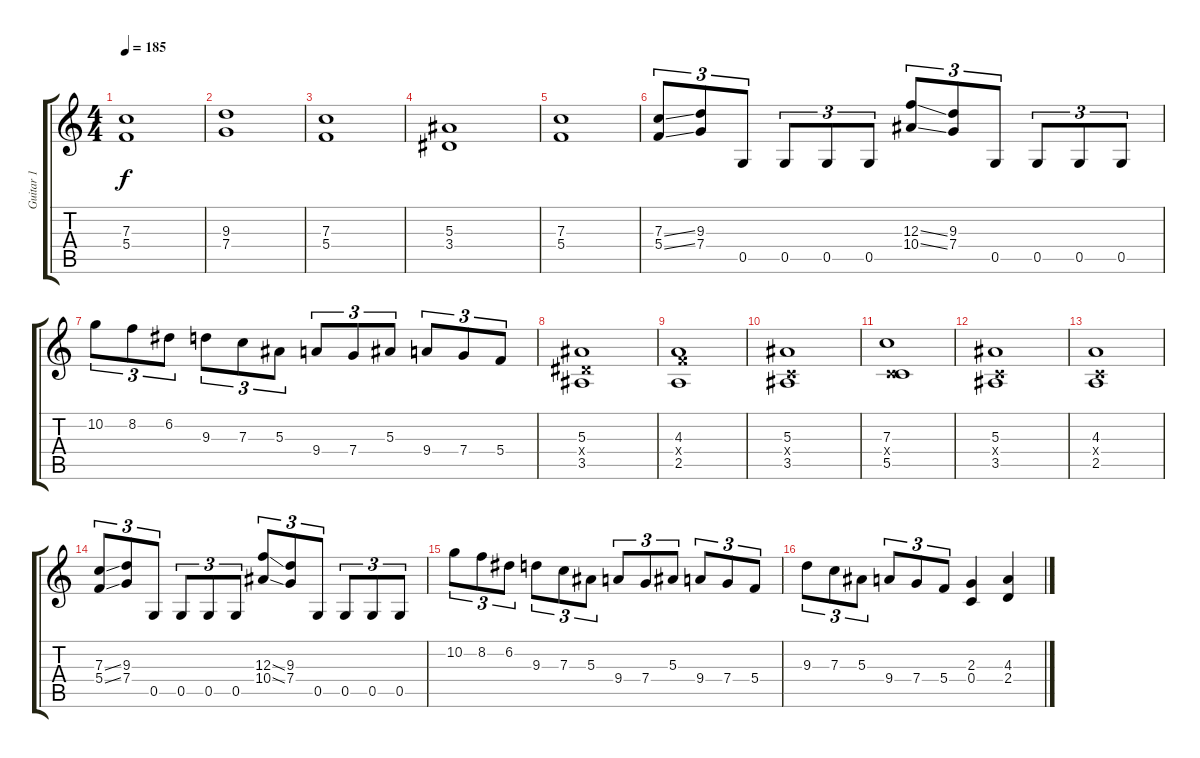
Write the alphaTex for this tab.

\track ("Guitar 1" "Guitar 1") {instrument acousticguitarnylon}
\staff {score tabs}
\tuning (D4 A3 F3 C3 G2 D2) {hide}
\ts (4 4)
\tempo 185
\clef g2
\ks c
(7.3 5.4).1{dy f} |
(9.3 7.4).1 |
(7.3 5.4).1 |
(5.3 3.4).1 |
(7.3 5.4).1 |
(7.3{ss} 5.4{ss}).8{tu (3 2)} (9.3 7.4).8{tu (3 2)} 0.5.8{tu (3 2)} 0.5.8{tu (3 2)} 0.5.8{tu (3 2)} 0.5.8{tu (3 2)} (12.3{ss} 10.4{ss}).8{tu (3 2)} (9.3 7.4).8{tu (3 2)} 0.5.8{tu (3 2)} 0.5.8{tu (3 2)} 0.5.8{tu (3 2)} 0.5.8{tu (3 2)} |
10.2.8{tu (3 2)} 8.2.8{tu (3 2)} 6.2.8{tu (3 2)} 9.3.8{tu (3 2)} 7.3.8{tu (3 2)} 5.3.8{tu (3 2)} 9.4.8{tu (3 2)} 7.4.8{tu (3 2)} 5.3.8{tu (3 2)} 9.4.8{tu (3 2)} 7.4.8{tu (3 2)} 5.4.8{tu (3 2)} |
(5.3 3.4{x} 3.5).1 |
(4.3 5.4{x} 2.5).1 |
(5.3 0.4{x} 3.5).1 |
(7.3 0.4{x} 5.5).1 |
(5.3 0.4{x} 3.5).1 |
(4.3 0.4{x} 2.5).1 |
(7.3{ss} 5.4{ss}).8{tu (3 2)} (9.3 7.4).8{tu (3 2)} 0.5.8{tu (3 2)} 0.5.8{tu (3 2)} 0.5.8{tu (3 2)} 0.5.8{tu (3 2)} (12.3{ss} 10.4{ss}).8{tu (3 2)} (9.3 7.4).8{tu (3 2)} 0.5.8{tu (3 2)} 0.5.8{tu (3 2)} 0.5.8{tu (3 2)} 0.5.8{tu (3 2)} |
10.2.8{tu (3 2)} 8.2.8{tu (3 2)} 6.2.8{tu (3 2)} 9.3.8{tu (3 2)} 7.3.8{tu (3 2)} 5.3.8{tu (3 2)} 9.4.8{tu (3 2)} 7.4.8{tu (3 2)} 5.3.8{tu (3 2)} 9.4.8{tu (3 2)} 7.4.8{tu (3 2)} 5.4.8{tu (3 2)} |
9.3.8{tu (3 2)} 7.3.8{tu (3 2)} 5.3.8{tu (3 2)} 9.4.8{tu (3 2)} 7.4.8{tu (3 2)} 5.4.8{tu (3 2)} (2.3 0.4).4 (4.3 2.4).4
